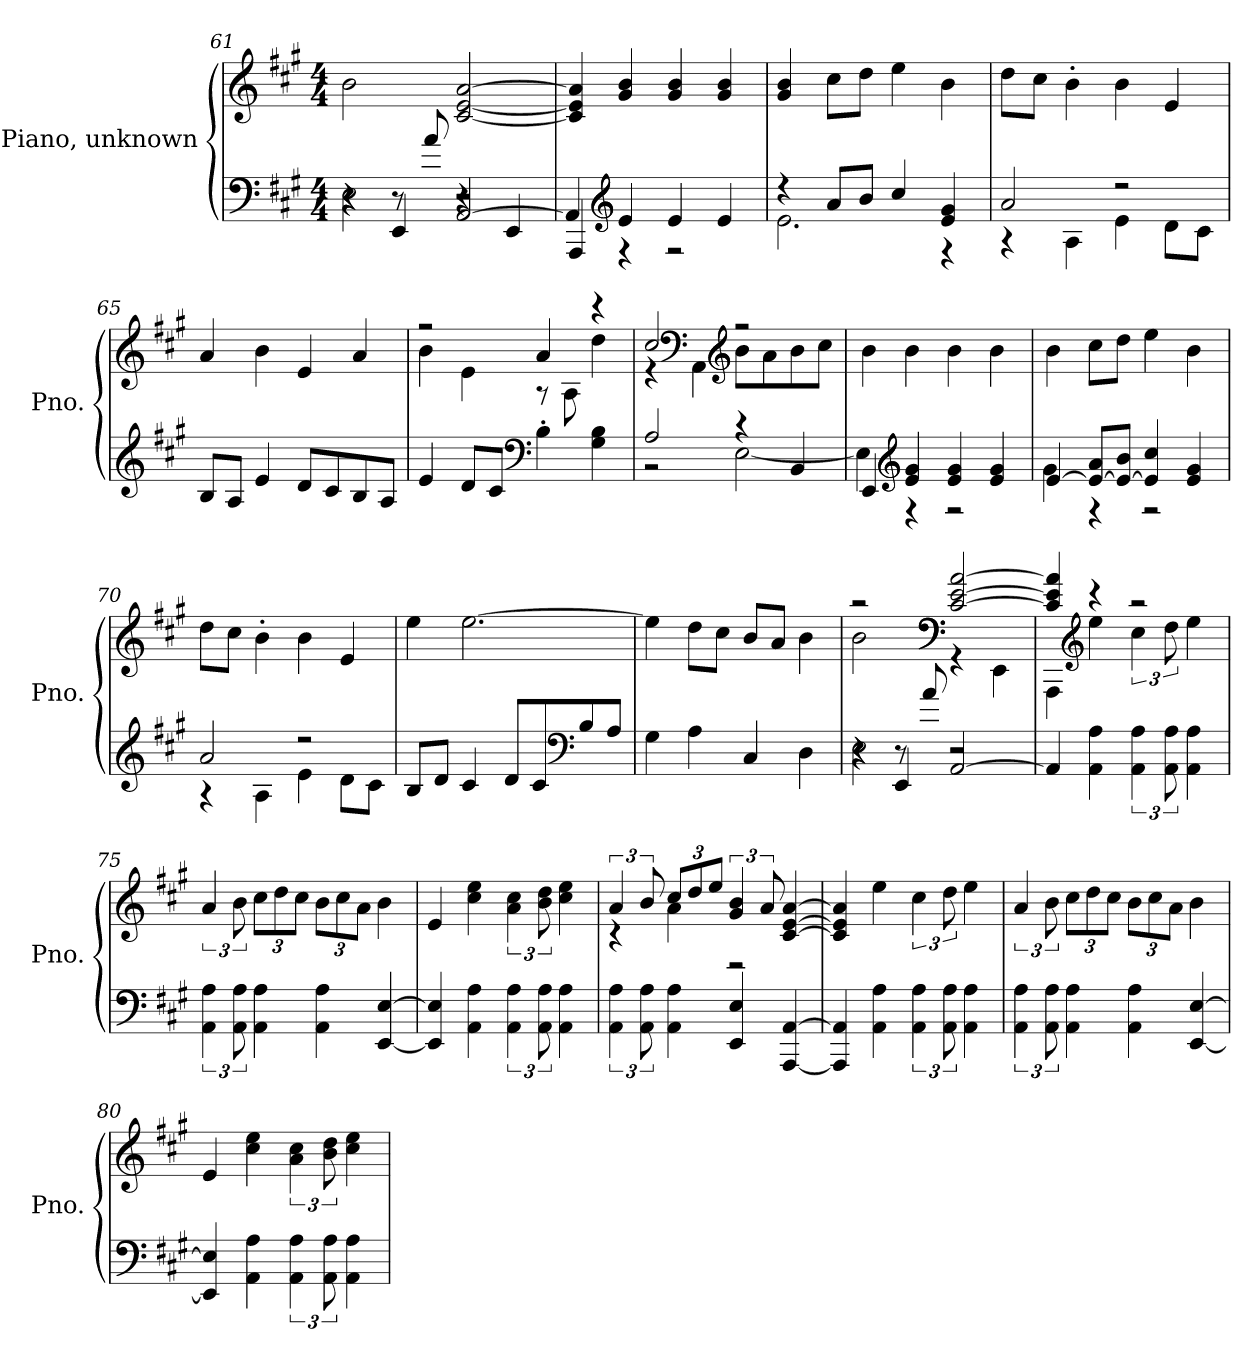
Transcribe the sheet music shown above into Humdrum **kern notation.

**kern	**kern
*part1	*part1
*staff2	*staff1
*I"Piano, unknown	*
*I'Pno.	*
*clefF4	*clefG2
*k[f#c#g#]	*k[f#c#g#]
*M4/4	*M4/4
=61	=61
*^	*
*	*^	*
4r	2E\	4r	2b\
8r	.	4EE/	.
8a/	.	.	.
4r	2r	[2AA/	[2c#/ [2e/ [2a/
4EE/	.	.	.
*	*v	*v	*
=62	=62	=62
4AAA/	4AA/]	4c#/] 4e/] 4a/]
*clefG2	*	*
4e/	4r	4g#/ 4b/
4e/	2r	4g#/ 4b/
4e/	.	4g#/ 4b/
=63	=63	=63
4r	2.e\	4g#/ 4b/
8a/L	.	8cc#\L
8b/J	.	8dd\J
4cc#/	.	4ee\
4e/ 4g#/	4r	4b\
!!LO:LB:g=z
=64	=64	=64
2a/	4r	8dd\L
.	.	8cc#\J
.	4A\	4b'\
2r	4e\	4b\
.	8d\L	4e/
.	8c#\J	.
*v	*v	*
=65	=65
8B/L	4a/
8A/J	.
4e/	4b\
8d/L	4e/
8c#/	.
8B/	4a/
8A/J	.
=66	=66
*	*^
4e/	2r	4b\
8d/L	.	4e\
8c#/J	.	.
*clefF4	*	*
4B'\	4a/	8r
.	.	8A\
4G#\ 4B\	4r	4dd\
=67	=67	=67
*^	*	*
2A/	2r	2cc#/	4r
*	*	*clefF4	*
.	.	.	4AA\
*	*	*clefG2	*
4r	[2E\	2r	8b\L
.	.	.	8a\
4BB/	.	.	8b\
.	.	.	8cc#\J
*	*	*v	*v
=68	=68	=68
4EE/	4E\]	4b\
*clefG2	*	*
4e/ 4g#/	4r	4b\
4e/ 4g#/	2r	4b\
4e/ 4g#/	.	4b\
!!LO:PB:g=z
=69	=69	=69
[4e/	4g#\	4b\
8e/_ 8a/L	4r	8cc#\L
8e/_ 8b/J	.	8dd\J
4e/] 4cc#/	2r	4ee\
4e/ 4g#/	.	4b\
=70	=70	=70
2a/	4r	8dd\L
.	.	8cc#\J
.	4A\	4b'\
2r	4e\	4b\
.	8d\L	4e/
.	8c#\J	.
*v	*v	*
=71	=71
8B/L	4ee\
8d/J	.
4c#/	[2.ee\
8d/L	.
8c#/	.
*clefF4	*
8B/	.
8A/J	.
=72	=72
4G#\	4ee\]
4A\	8dd\L
.	8cc#\J
4C#/	8b/L
.	8a/J
4D\	4b\
=73	=73
*^	*^
*	*^	*	*
4r	2E\	4r	2r	2b\
8r	.	4EE/	.	.
8a/	.	.	.	.
*	*	*	*clefF4	*
[2AA/	2r	2r	[2c#/ [2e/ [2a/	4r
.	.	.	.	4EE\
*v	*v	*v	*	*
!!LO:LB:g=z	!!
=74	=74	=74
4AA/]	4c#/] 4e/] 4a/]	4AAA\
*	*clefG2	*
4AA\ 4A\	4r	4ee\
6AA\ 6A\	2r	6cc#\
12AA\ 12A\	.	12dd\
4AA\ 4A\	.	4ee\
*	*v	*v
=75	=75
6AA\ 6A\	6a/
12AA\ 12A\	12b\
*	*Xbrackettup
4AA\ 4A\	12cc#\L
.	12dd\
.	12cc#\J
4AA\ 4A\	12b\L
.	12cc#\
.	12a\J
[4EE/ [4E/	4b\
=76	=76
4EE/] 4E/]	4e/
4AA\ 4A\	4cc#\ 4ee\
*	*brackettup
6AA\ 6A\	6a\ 6cc#\
12AA\ 12A\	12b\ 12dd\
4AA\ 4A\	4cc#\ 4ee\
=77	=77
*	*^
6AA\ 6A\	6a/	4r
12AA\ 12A\	12b/	.
*	*Xbrackettup	*
4AA\ 4A\	12cc#/L	4a\
.	12dd/	.
.	12ee/J	.
*	*brackettup	*
4EE/ 4E/	6g#/ 6b/	2r
.	12a/	.
[4AAA/ [4AA/	[4c#/ [4e/ [4a/	.
*	*v	*v
=78	=78
4AAA/] 4AA/]	4c#/] 4e/] 4a/]
4AA\ 4A\	4ee\
6AA\ 6A\	6cc#\
12AA\ 12A\	12dd\
4AA\ 4A\	4ee\
!!LO:LB:g=z
=79	=79
6AA\ 6A\	6a/
12AA\ 12A\	12b\
*	*Xbrackettup
4AA\ 4A\	12cc#\L
.	12dd\
.	12cc#\J
4AA\ 4A\	12b\L
.	12cc#\
.	12a\J
[4EE/ [4E/	4b\
=80	=80
4EE/] 4E/]	4e/
4AA\ 4A\	4cc#\ 4ee\
*	*brackettup
6AA\ 6A\	6a\ 6cc#\
12AA\ 12A\	12b\ 12dd\
4AA\ 4A\	4cc#\ 4ee\
=	=
*-	*-
